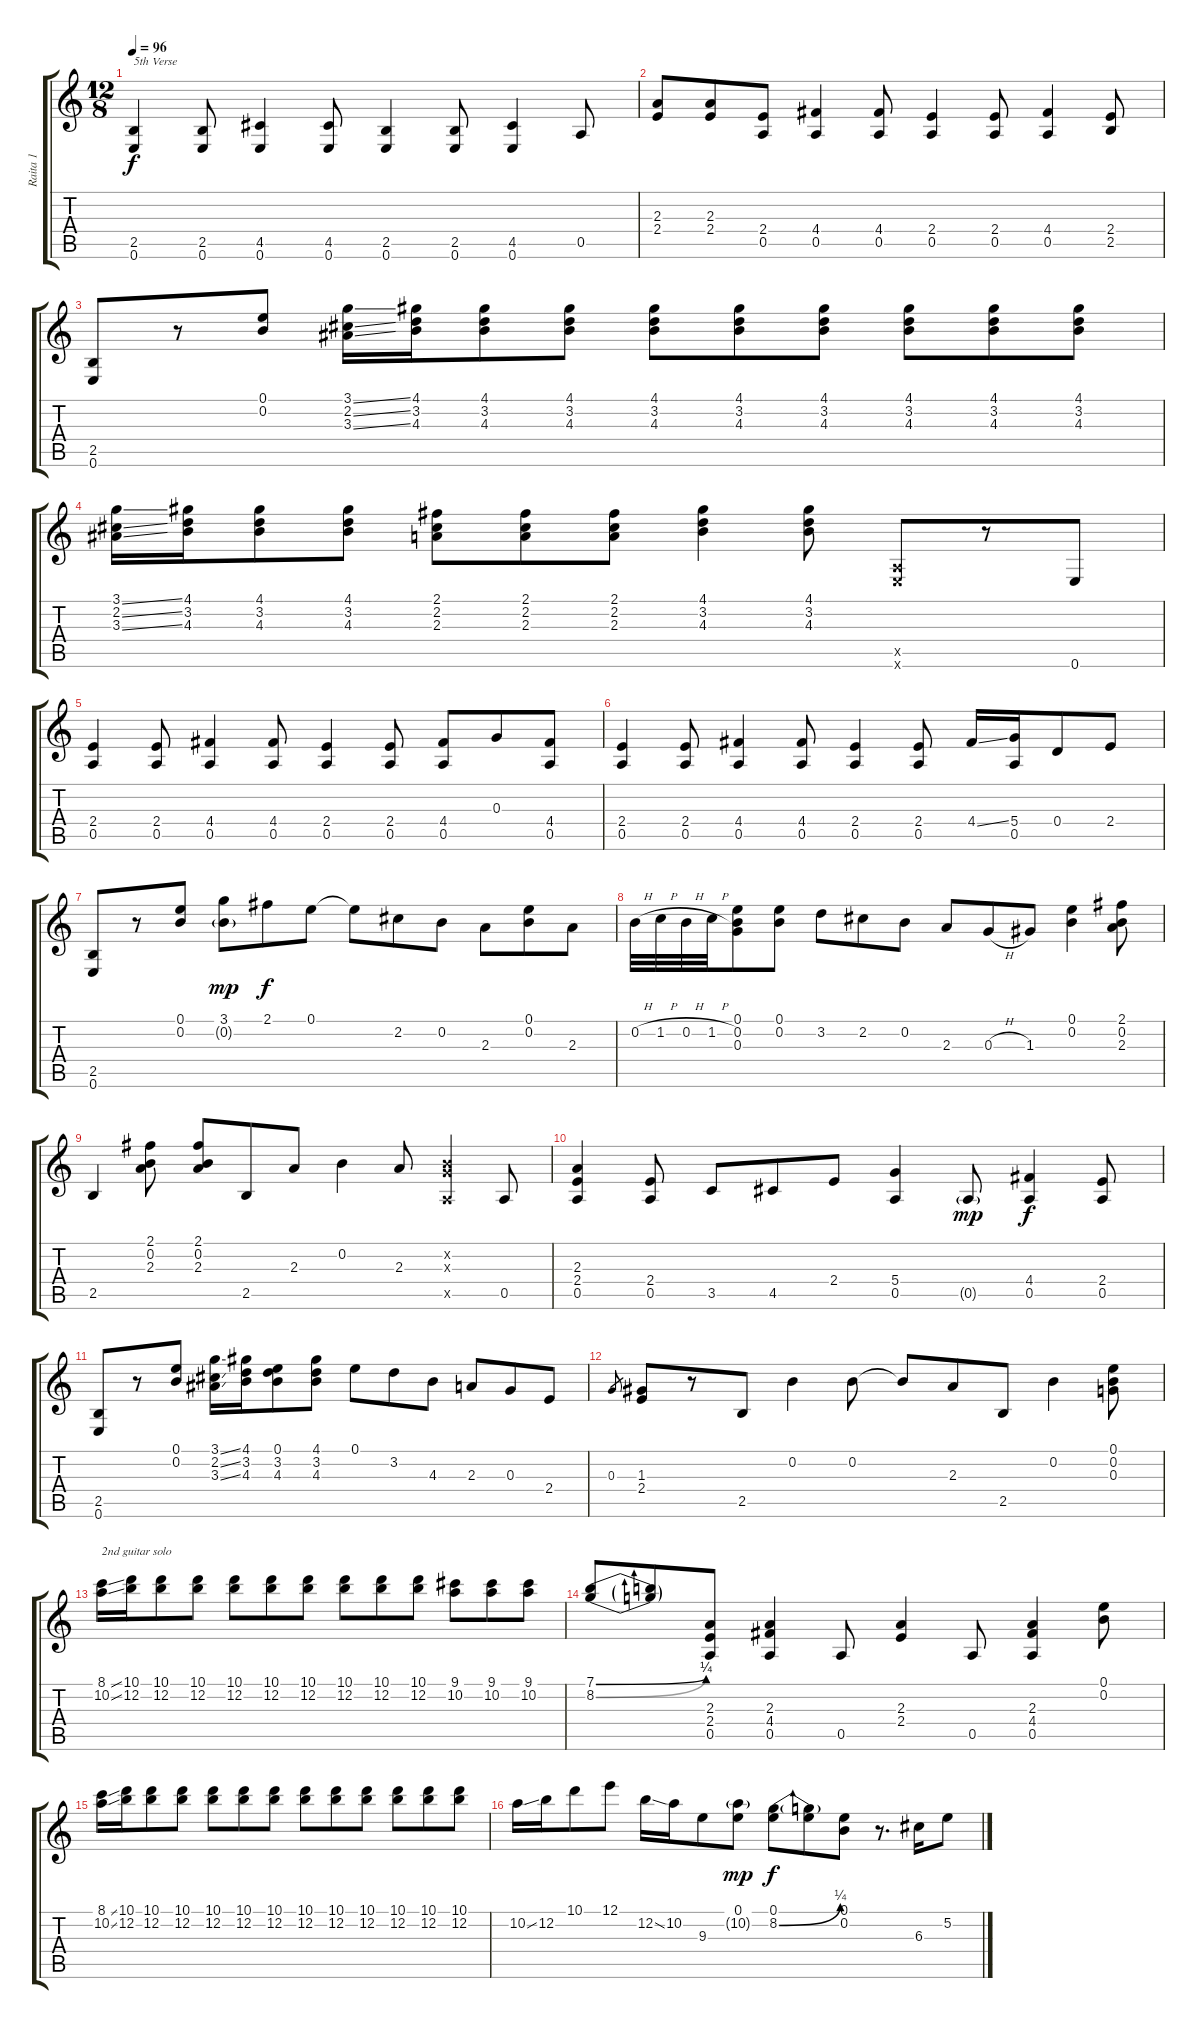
\track ("Raita 1" "Raita 1") {instrument acousticguitarsteel}
\staff {score tabs}
\tuning (E4 B3 G3 D3 A2 E2) {hide}
\ts (12 8)
\tempo 96
\clef g2
\ks c
(2.5 0.6).4{txt "5th Verse" dy f} (2.5 0.6).8 (4.5 0.6).4 (4.5 0.6).8 (2.5 0.6).4 (2.5 0.6).8 (4.5 0.6).4 0.5.8 |
(2.3 2.4).8 (2.3 2.4).8 (2.4 0.5).8 (4.4 0.5).4 (4.4 0.5).8 (2.4 0.5).4 (2.4 0.5).8 (4.4 0.5).4 (2.4 2.5).8 |
(2.5 0.6).8 r.8 (0.1 0.2).8 (3.1{ss} 2.2{ss} 3.3{ss}).16 (4.1 3.2 4.3).16 (4.1 3.2 4.3).8 (4.1 3.2 4.3).8 (4.1 3.2 4.3).8 (4.1 3.2 4.3).8 (4.1 3.2 4.3).8 (4.1 3.2 4.3).8 (4.1 3.2 4.3).8 (4.1 3.2 4.3).8 |
(3.1{ss} 2.2{ss} 3.3{ss}).16 (4.1 3.2 4.3).16 (4.1 3.2 4.3).8 (4.1 3.2 4.3).8 (2.1 2.2 2.3).8 (2.1 2.2 2.3).8 (2.1 2.2 2.3).8 (4.1 3.2 4.3).4 (4.1 3.2 4.3).8 (0.5{x} 0.6{x}).8 r.8 0.6.8 |
(2.4 0.5).4 (2.4 0.5).8 (4.4 0.5).4 (4.4 0.5).8 (2.4 0.5).4 (2.4 0.5).8 (4.4 0.5).8 0.3.8 (4.4 0.5).8 |
(2.4 0.5).4 (2.4 0.5).8 (4.4 0.5).4 (4.4 0.5).8 (2.4 0.5).4 (2.4 0.5).8 4.4{ss}.16 (5.4 0.5).16 0.4.8 2.4.8 |
(2.5 0.6).8 r.8 (0.1 0.2).8 (3.1 0.2{g}).8{dy mp} 2.1.8{dy f} 0.1.8 0.1{t}.8 2.2.8 0.2.8 2.3.8 (0.1 0.2).8 2.3.8 |
0.2{h}.32 1.2{h}.32 0.2{h}.32 1.2{h}.32 (0.1 0.2 0.3).8 (0.1 0.2).8 3.2.8 2.2.8 0.2.8 2.3.8 0.3{h}.8 1.3.8 (0.1 0.2).4 (2.1 0.2 2.3).8 |
2.5.4 (2.1 0.2 2.3).8 (2.1 0.2 2.3).8 2.5.8 2.3.8 0.2.4 2.3.8 (0.2{x} 0.3{x} 0.5{x}).4 0.5.8 |
(2.3 2.4 0.5).4 (2.4 0.5).8 3.5.8 4.5.8 2.4.8 (5.4 0.5).4 0.5{g}.8{dy mp} (4.4 0.5).4{dy f} (2.4 0.5).8 |
(2.5 0.6).8 r.8 (0.1 0.2).8 (3.1{ss} 2.2{ss} 3.3{ss}).16 (4.1 3.2 4.3).16 (0.1 3.2 4.3).8 (4.1 3.2 4.3).8 0.1.8 3.2.8 4.3.8 2.3.8 0.3.8 2.4.8 |
0.3.8{gr} (1.3 2.4).8 r.8 2.5.8 0.2.4 0.2.8 0.2{t}.8 2.3.8 2.5.8 0.2.4 (0.1 0.2 0.3).8 |
(8.1{ss} 10.2{ss}).16{txt "2nd guitar solo"} (10.1 12.2).16 (10.1 12.2).8 (10.1 12.2).8 (10.1 12.2).8 (10.1 12.2).8 (10.1 12.2).8 (10.1 12.2).8 (10.1 12.2).8 (10.1 12.2).8 (9.1 10.2).8 (9.1 10.2).8 (9.1 10.2).8 |
(7.1{be (bend 0 0 60 1)} 8.2{be (bend 0 0 60 1)}).8 (7.1{t} 8.2{t}).8 (2.3 2.4 0.5).8 (2.3 4.4 0.5).4 0.5.8 (2.3 2.4).4 0.5.8 (2.3 4.4 0.5).4 (0.1 0.2).8 |
(8.1{ss} 10.2{ss}).16 (10.1 12.2).16 (10.1 12.2).8 (10.1 12.2).8 (10.1 12.2).8 (10.1 12.2).8 (10.1 12.2).8 (10.1 12.2).8 (10.1 12.2).8 (10.1 12.2).8 (10.1 12.2).8 (10.1 12.2).8 (10.1 12.2).8 |
10.2{ss}.16 12.2.16 10.1.8 12.1.8 12.2{ss}.16 10.2.16 9.3.8 (0.1 10.2{g}).8{dy mp} (0.1 8.2{be (bend 0 0 60 1)}).8{dy f} (0.1{t} 8.2{t}).8 (0.1 0.2).8 r.8{d} 6.3.16 5.2.8
